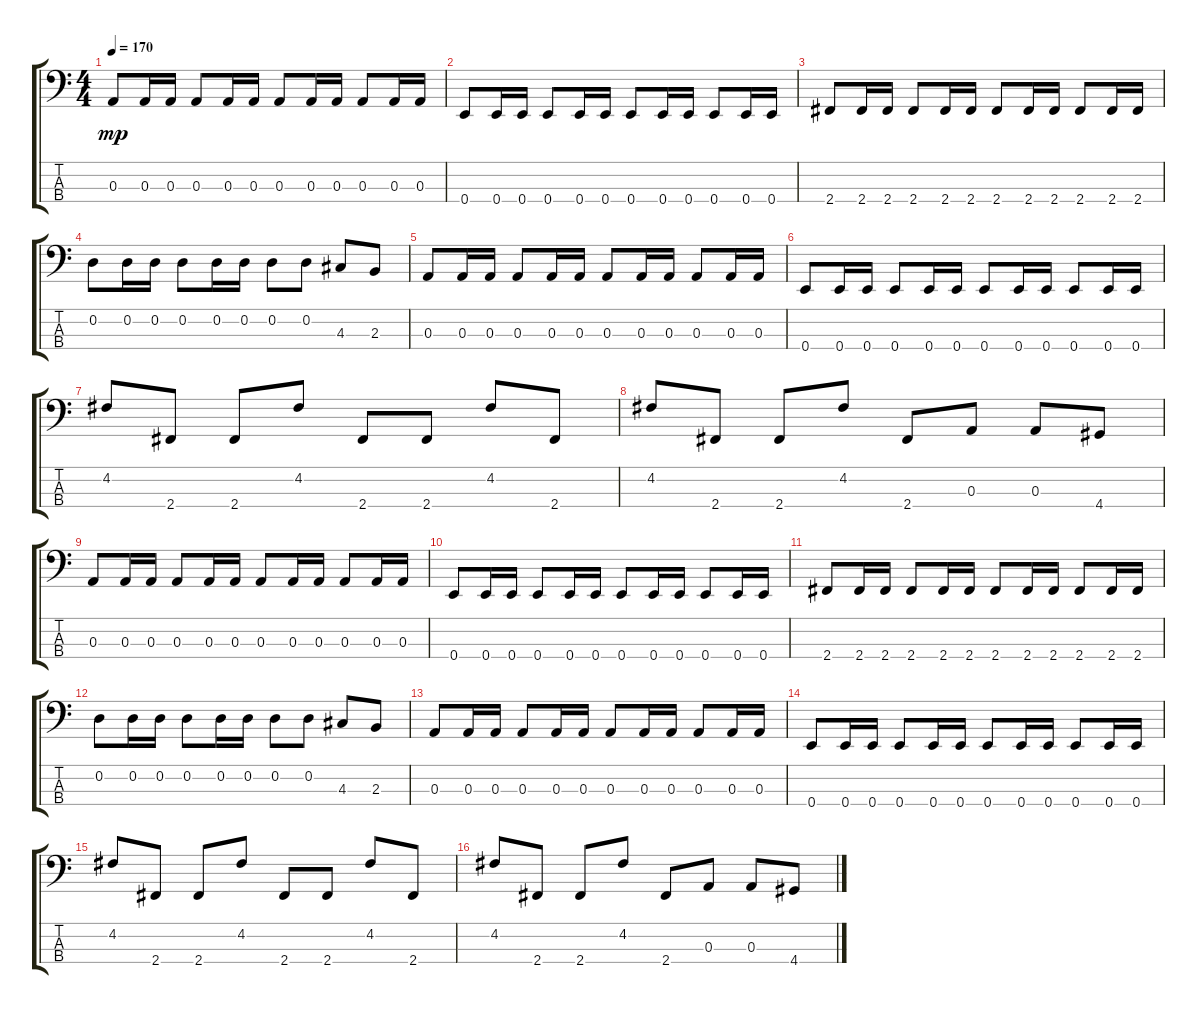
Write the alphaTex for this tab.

\track "" {instrument electricbassfinger}
\staff {score tabs}
\tuning (G2 D2 A1 E1) {hide}
\ts (4 4)
\tempo 170
\clef f4
\ks c
0.3.8{dy mp} 0.3.16 0.3.16 0.3.8 0.3.16 0.3.16 0.3.8 0.3.16 0.3.16 0.3.8 0.3.16 0.3.16 |
0.4.8 0.4.16 0.4.16 0.4.8 0.4.16 0.4.16 0.4.8 0.4.16 0.4.16 0.4.8 0.4.16 0.4.16 |
2.4.8 2.4.16 2.4.16 2.4.8 2.4.16 2.4.16 2.4.8 2.4.16 2.4.16 2.4.8 2.4.16 2.4.16 |
0.2.8 0.2.16 0.2.16 0.2.8 0.2.16 0.2.16 0.2.8 0.2.8 4.3.8 2.3.8 |
0.3.8 0.3.16 0.3.16 0.3.8 0.3.16 0.3.16 0.3.8 0.3.16 0.3.16 0.3.8 0.3.16 0.3.16 |
0.4.8 0.4.16 0.4.16 0.4.8 0.4.16 0.4.16 0.4.8 0.4.16 0.4.16 0.4.8 0.4.16 0.4.16 |
4.2.8 2.4.8 2.4.8 4.2.8 2.4.8 2.4.8 4.2.8 2.4.8 |
4.2.8 2.4.8 2.4.8 4.2.8 2.4.8 0.3.8 0.3.8 4.4.8 |
0.3.8 0.3.16 0.3.16 0.3.8 0.3.16 0.3.16 0.3.8 0.3.16 0.3.16 0.3.8 0.3.16 0.3.16 |
0.4.8 0.4.16 0.4.16 0.4.8 0.4.16 0.4.16 0.4.8 0.4.16 0.4.16 0.4.8 0.4.16 0.4.16 |
2.4.8 2.4.16 2.4.16 2.4.8 2.4.16 2.4.16 2.4.8 2.4.16 2.4.16 2.4.8 2.4.16 2.4.16 |
0.2.8 0.2.16 0.2.16 0.2.8 0.2.16 0.2.16 0.2.8 0.2.8 4.3.8 2.3.8 |
0.3.8 0.3.16 0.3.16 0.3.8 0.3.16 0.3.16 0.3.8 0.3.16 0.3.16 0.3.8 0.3.16 0.3.16 |
0.4.8 0.4.16 0.4.16 0.4.8 0.4.16 0.4.16 0.4.8 0.4.16 0.4.16 0.4.8 0.4.16 0.4.16 |
4.2.8 2.4.8 2.4.8 4.2.8 2.4.8 2.4.8 4.2.8 2.4.8 |
4.2.8 2.4.8 2.4.8 4.2.8 2.4.8 0.3.8 0.3.8 4.4.8
